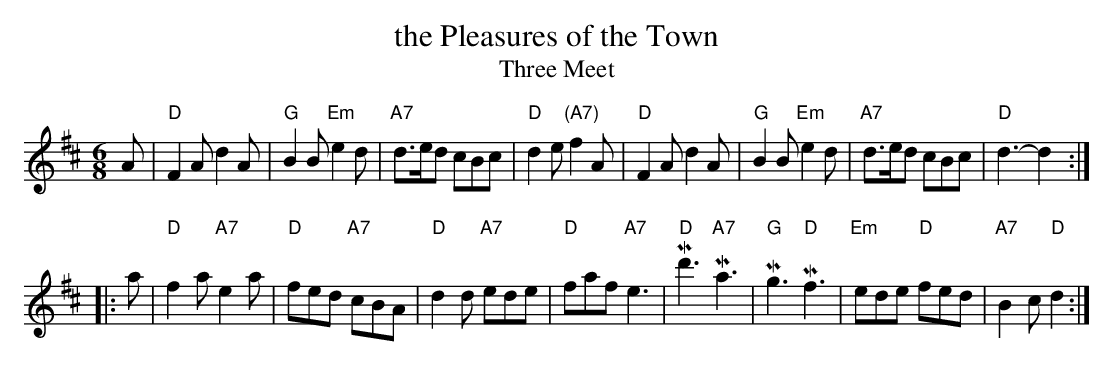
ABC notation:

X:1
T: the Pleasures of the Town
T: Three Meet
M: 6/8
L: 1/8
K: D
A \
| "D"F2A d2A | "G"B2B "Em"e2d | "A7"d>ed cBc | "D"d2e "(A7)"f2A \
| "D"F2A d2A | "G"B2B "Em"e2d | "A7"d>ed cBc | "D"d3- d2 :|
|: a \
| "D"f2a "A7"e2a | "D"fed "A7"cBA | "D"d2d "A7"ede | "D"faf "A7"e3 \
| "D"Md'3 "A7"Ma3 | "G"Mg3 "D"Mf3 | "Em"ede "D"fed | "A7"B2c "D"d2 :|
